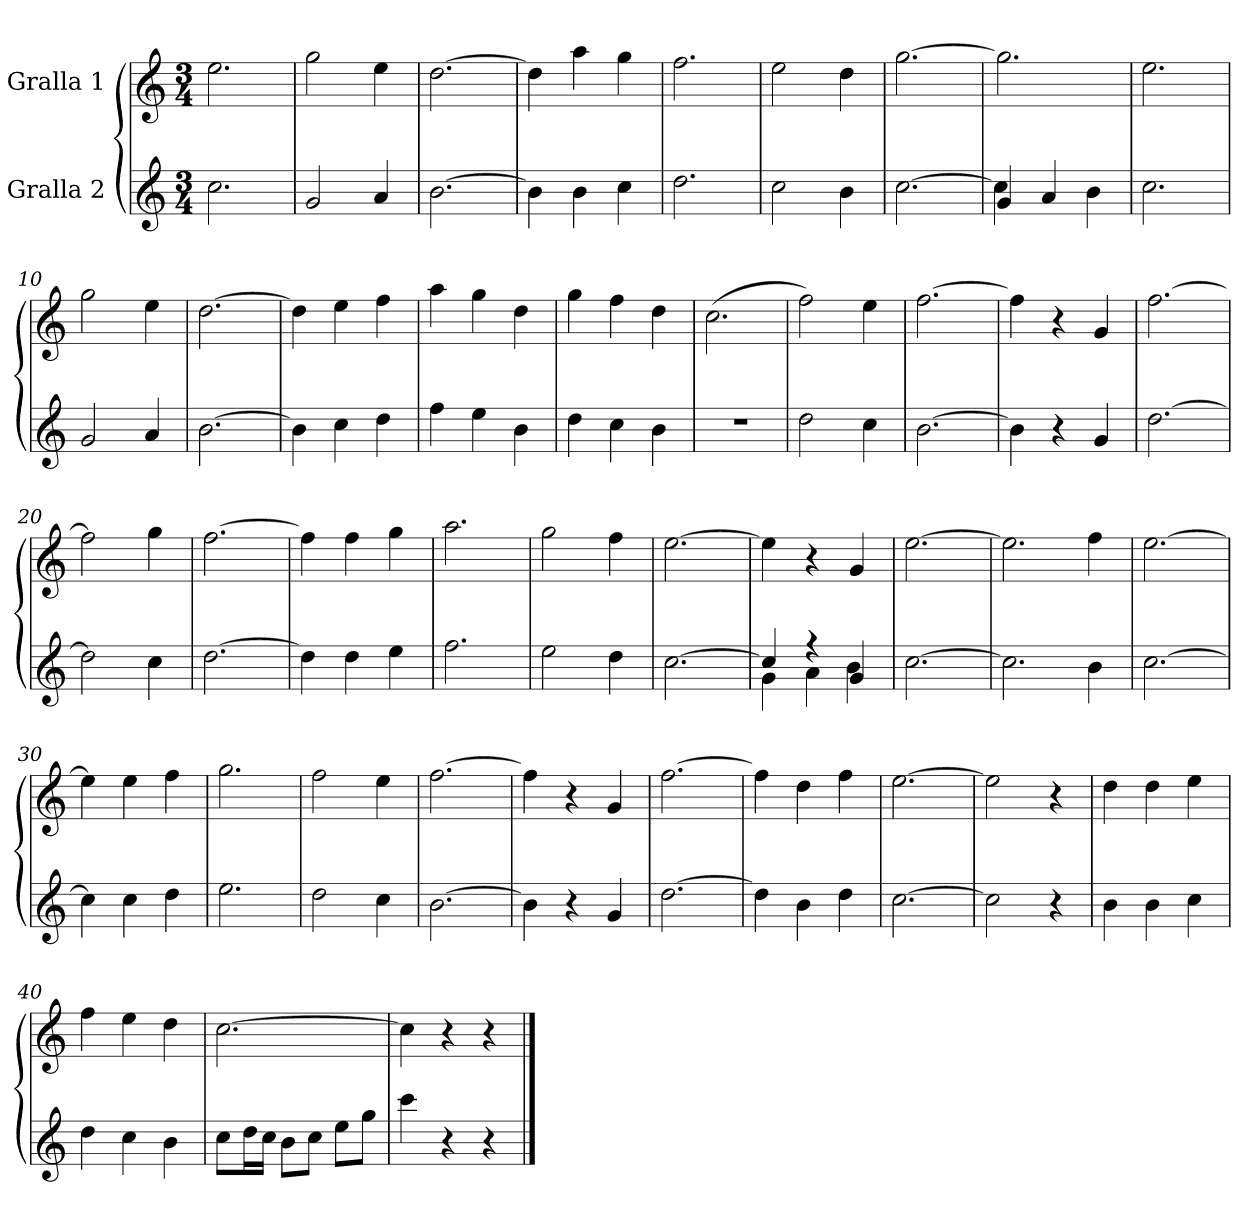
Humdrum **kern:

**kern	**kern
*part2	*part1
*staff2	*staff1
*I"Gralla 2	*I"Gralla 1
*clefG2	*clefG2
*k[]	*k[]
*M3/4	*M3/4
=1	=1
2.cc	2.ee
=2	=2
2g	2gg
4a	4ee
=3	=3
[2.b	[2.dd
=4	=4
4b]	4dd]
4b	4aa
4cc	4gg
=5	=5
2.dd	2.ff
=6	=6
2cc	2ee
4b	4dd
=7	=7
[2.cc	[2.gg
=8	=8
*^	*
4g	4cc]	2.gg]
4a	2ryy	.
4b	.	.
*v	*v	*
=9	=9
2.cc	2.ee
=10	=10
2g	2gg
4a	4ee
=11	=11
[2.b	[2.dd
=12	=12
4b]	4dd]
4cc	4ee
4dd	4ff
=13	=13
4ff	4aa
4ee	4gg
4b	4dd
=14	=14
4dd	4gg
4cc	4ff
4b	4dd
=15	=15
2.r	(2.cc
=16	=16
2dd	2ff)
4cc	4ee
=17	=17
[2.b	[2.ff
=18	=18
4b]	4ff]
4r	4r
4g	4g
=19	=19
[2.dd	[2.ff
=20	=20
2dd]	2ff]
4cc	4gg
=21	=21
[2.dd	[2.ff
=22	=22
4dd]	4ff]
4dd	4ff
4ee	4gg
=23	=23
2.ff	2.aa
=24	=24
2ee	2gg
4dd	4ff
=25	=25
[2.cc	[2.ee
=26	=26
*^	*
4cc]	4g	4ee]
4r	4a	4r
4g	4b	4g
*v	*v	*
=27	=27
[2.cc	[2.ee
=28	=28
2.cc]	2.ee]
4b	4ff
=29	=29
[2.cc	[2.ee
=30	=30
4cc]	4ee]
4cc	4ee
4dd	4ff
=31	=31
2.ee	2.gg
=32	=32
2dd	2ff
4cc	4ee
=33	=33
[2.b	[2.ff
=34	=34
4b]	4ff]
4r	4r
4g	4g
=35	=35
[2.dd	[2.ff
=36	=36
4dd]	4ff]
4b	4dd
4dd	4ff
=37	=37
[2.cc	[2.ee
=38	=38
2cc]	2ee]
4r	4r
=39	=39
4b	4dd
4b	4dd
4cc	4ee
=40	=40
4dd	4ff
4cc	4ee
4b	4dd
=41	=41
8cc\L	[2.cc
16dd\L	.
16cc\JJ	.
8b\L	.
8cc\J	.
8ee\L	.
8gg\J	.
=42	=42
4ccc	4cc]
4r	4r
4r	4r
==	==
*-	*-
